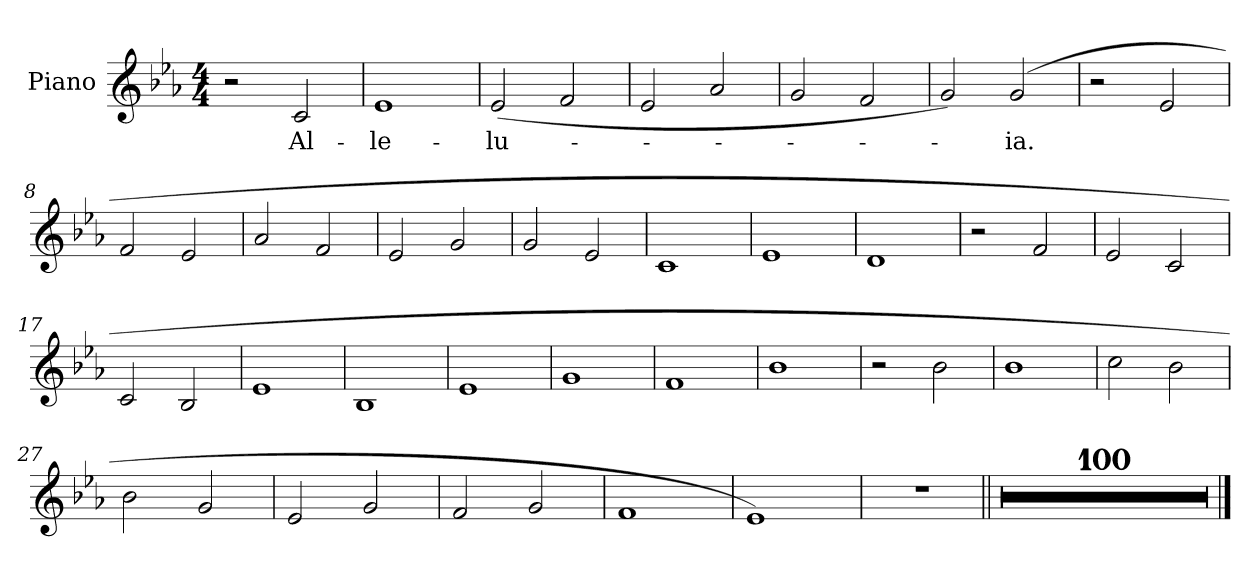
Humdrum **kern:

**kern	**text
*part1	*part1
*staff1	*staff1
*I"Piano	*
*I'Pno.	*
*clefG2	*
*k[b-e-a-]	*
*M4/4	*
=1	=1
2r	.
2c/	Al-
=2	=2
1e-	-le-
=3	=3
(>2e-/	-lu-
2f/	.
=4	=4
2e-/	.
2a-/	.
=5	=5
2g/	.
2f/	.
=6	=6
2g/)	.
(<2g/	-ia.
=7	=7
2r	.
2e-/	.
=8	=8
2f/	.
2e-/	.
=9	=9
2a-/	.
2f/	.
=10	=10
2e-/	.
2g/	.
!!LO:LB:g=z
=11	=11
2g/	.
2e-/	.
=12	=12
1c	.
=13	=13
1e-	.
=14	=14
1d	.
=15	=15
2r	.
2f/	.
=16	=16
2e-/	.
2c/	.
=17	=17
2c/	.
2B-/	.
=18	=18
1e-	.
=19	=19
1B-	.
=20	=20
1e-	.
=21	=21
1g	.
!!LO:LB:g=z
=22	=22
1f	.
=23	=23
1b-	.
=24	=24
2r	.
2b-\	.
=25	=25
1b-	.
=26	=26
2cc\	.
2b-\	.
=27	=27
2b-\	.
2g/	.
=28	=28
2e-/	.
2g/	.
=29	=29
2f/	.
2g/	.
=30	=30
1f	.
=31	=31
1e-)	.
=32	=32
1r	.
!!LO:LB:g=z
=33||	=33||
1r	.
=34	=34
1r	.
=35	=35
1r	.
=36	=36
1r	.
=37	=37
1r	.
=38	=38
1r	.
=39	=39
1r	.
=40	=40
1r	.
=41	=41
1r	.
=42	=42
1r	.
=43	=43
1r	.
=44	=44
1r	.
!!LO:LB:g=z
=45	=45
1r	.
=46	=46
1r	.
=47	=47
1r	.
=48	=48
1r	.
=49	=49
1r	.
=50	=50
1r	.
=51	=51
1r	.
=52	=52
1r	.
=53	=53
1r	.
=54	=54
1r	.
=55	=55
1r	.
=56	=56
1r	.
!!LO:LB:g=z
=57	=57
1r	.
=58	=58
1r	.
=59	=59
1r	.
=60	=60
1r	.
=61	=61
1r	.
=62	=62
1r	.
=63	=63
1r	.
=64	=64
1r	.
=65	=65
1r	.
=66	=66
1r	.
=67	=67
1r	.
=68	=68
1r	.
!!LO:LB:g=z
=69	=69
1r	.
=70	=70
1r	.
=71	=71
1r	.
=72	=72
1r	.
=73	=73
1r	.
=74	=74
1r	.
=75	=75
1r	.
=76	=76
1r	.
=77	=77
1r	.
=78	=78
1r	.
=79	=79
1r	.
=80	=80
1r	.
!!LO:LB:g=z
=81	=81
1r	.
=82	=82
1r	.
=83	=83
1r	.
=84	=84
1r	.
=85	=85
1r	.
=86	=86
1r	.
=87	=87
1r	.
=88	=88
1r	.
=89	=89
1r	.
=90	=90
1r	.
=91	=91
1r	.
=92	=92
1r	.
!!LO:LB:g=z
=93	=93
1r	.
=94	=94
1r	.
=95	=95
1r	.
=96	=96
1r	.
=97	=97
1r	.
=98	=98
1r	.
=99	=99
1r	.
=100	=100
1r	.
=101	=101
1r	.
=102	=102
1r	.
=103	=103
1r	.
=104	=104
1r	.
!!LO:LB:g=z
=105	=105
1r	.
=106	=106
1r	.
=107	=107
1r	.
=108	=108
1r	.
=109	=109
1r	.
=110	=110
1r	.
=111	=111
1r	.
=112	=112
1r	.
=113	=113
1r	.
=114	=114
1r	.
=115	=115
1r	.
=116	=116
1r	.
!!LO:PB:g=z
=117	=117
1r	.
=118	=118
1r	.
=119	=119
1r	.
=120	=120
1r	.
=121	=121
1r	.
=122	=122
1r	.
=123	=123
1r	.
=124	=124
1r	.
=125	=125
1r	.
=126	=126
1r	.
=127	=127
1r	.
=128	=128
1r	.
!!LO:LB:g=z
=129	=129
1r	.
=130	=130
1r	.
=131	=131
1r	.
=132	=132
1r	.
==	==
*-	*-
